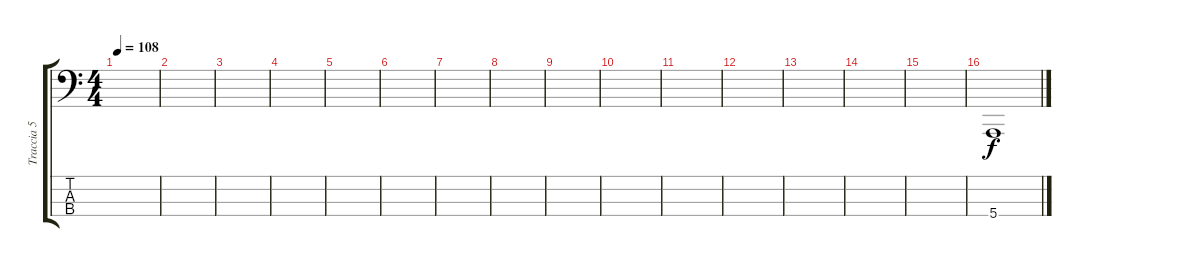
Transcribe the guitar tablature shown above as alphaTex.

\track ("Traccia 5" "Traccia 5") {instrument acousticgrandpiano}
\staff {score tabs}
\tuning (G3 D3 A1 E1) {hide}
\ts (4 4)
\tempo 108
\clef f4
\ks c
|
|
|
|
|
|
|
|
|
|
|
|
|
|
|
5.4.1
